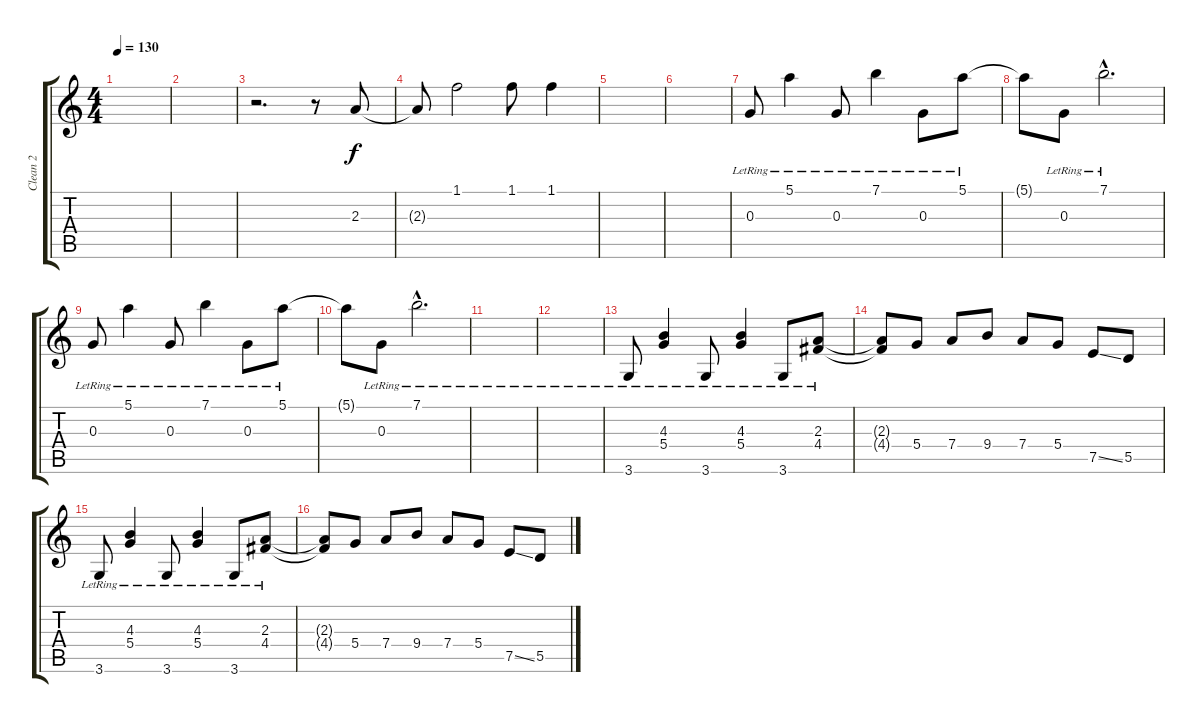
\track ("Clean 2" "Clean 2") {instrument electricguitarclean}
\staff {score tabs}
\tuning (E4 B3 G3 D3 A2 E2) {hide}
\ts (4 4)
\tempo 130
\clef g2
\ks c
|
|
r.2{d} r.8 2.3.8 |
2.3{t}.8 1.1.2 1.1.8 1.1.4 |
|
|
0.3{lr}.8 5.1{lr}.4 0.3{lr}.8 7.1{lr}.4 0.3{lr}.8 5.1{lr}.8 |
5.1{t}.8 0.3{lr}.8 7.1{hac lr}.2{d} |
0.3{lr}.8 5.1{lr}.4 0.3{lr}.8 7.1{lr}.4 0.3{lr}.8 5.1{lr}.8 |
5.1{t}.8 0.3{lr}.8 7.1{hac lr}.2{d} |
|
|
3.6{lr}.8 (4.3{lr} 5.4{lr}).4 3.6{lr}.8 (4.3{lr} 5.4{lr}).4 3.6{lr}.8 (2.3{lr} 4.4{lr}).8 |
(2.3{t} 4.4{t}).8 5.4.8 7.4.8 9.4.8 7.4.8 5.4.8 7.5{ss}.8 5.5.8 |
3.6{lr}.8 (4.3{lr} 5.4{lr}).4 3.6{lr}.8 (4.3{lr} 5.4{lr}).4 3.6{lr}.8 (2.3{lr} 4.4{lr}).8 |
(2.3{t} 4.4{t}).8 5.4.8 7.4.8 9.4.8 7.4.8 5.4.8 7.5{ss}.8 5.5.8
